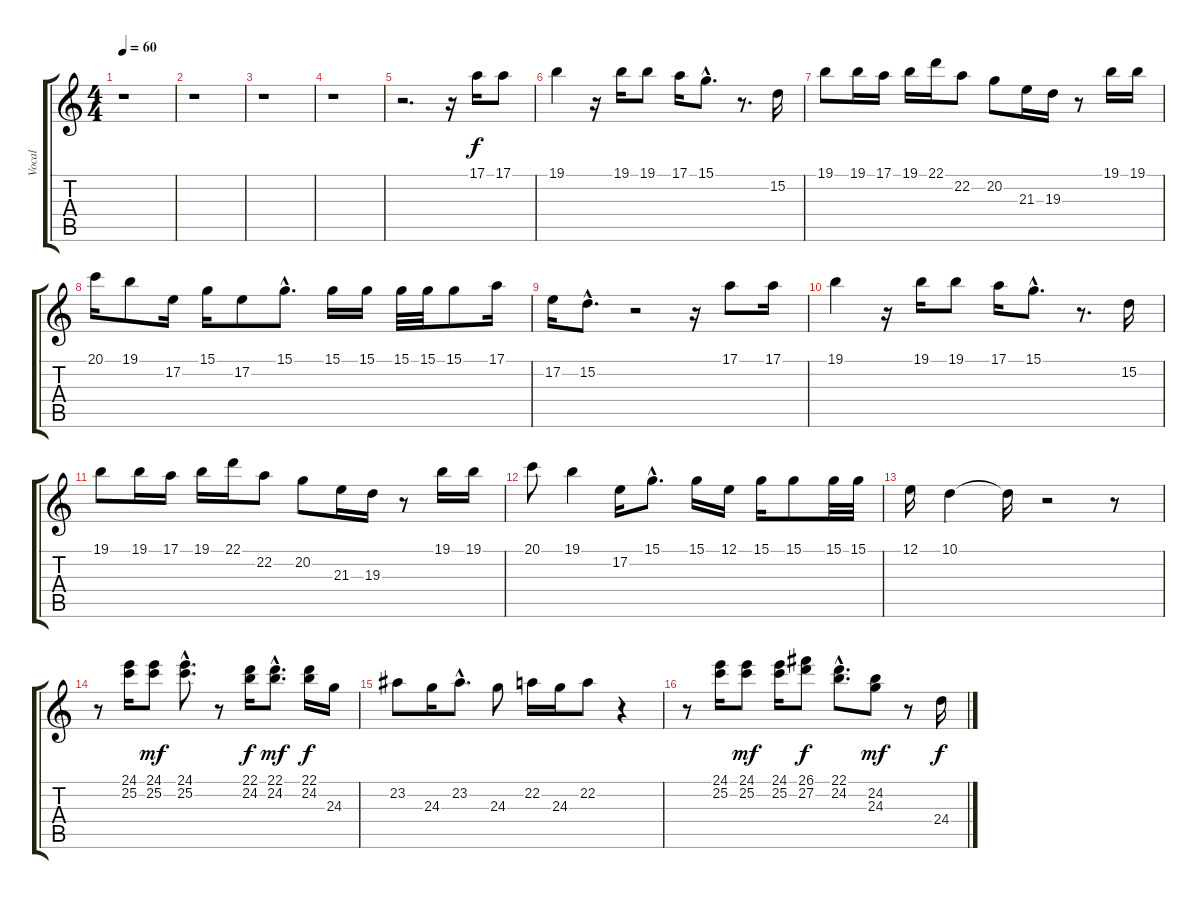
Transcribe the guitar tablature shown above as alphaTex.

\track ("Vocal" "Vocal") {instrument stringensemble1}
\staff {score tabs}
\tuning (E4 B3 G3 D3 A2 E2) {hide}
\ts (4 4)
\tempo 60
\clef g2
\ks c
r.1{dy f instrument stringensemble1} |
r.1 |
r.1 |
r.1 |
r.2{d} r.16 17.1.16 17.1.8 |
19.1.4 r.16 19.1.16 19.1.8 17.1.16 15.1{hac}.8{d} r.8{d} 15.2.16 |
19.1.8 19.1.16 17.1.16 19.1.16 22.1.16 22.2.8 20.2.8 21.3.16 19.3.16 r.8 19.1.16 19.1.16 |
20.1.16 19.1.8 17.2.16 15.1.16 17.2.8 15.1{hac}.8{d} 15.1.16 15.1.16 15.1.32 15.1.32 15.1.8 17.1.16 |
17.2.16 15.2{hac}.8{d} r.2 r.16 17.1.8 17.1.16 |
19.1.4 r.16 19.1.16 19.1.8 17.1.16 15.1{hac}.8{d} r.8{d} 15.2.16 |
19.1.8 19.1.16 17.1.16 19.1.16 22.1.16 22.2.8 20.2.8 21.3.16 19.3.16 r.8 19.1.16 19.1.16 |
20.1.8 19.1.4 17.2.16 15.1{hac}.8{d} 15.1.16 12.1.16 15.1.16 15.1.8 15.1.32 15.1.32 |
12.1.16 10.1.4 10.1{t}.16 r.2 r.8 |
r.8 (24.1 25.2).16 (24.1 25.2).8{dy mf} (24.1{hac} 25.2{hac}).8{d} r.8 (22.1 24.2).16{dy f} (22.1{hac} 24.2{hac}).8{d dy mf} (22.1 24.2).16{dy f} 24.3.16 |
23.2.8 24.3.16 23.2{hac}.8{d} 24.3.8 22.2.16 24.3.16 22.2.8 r.4 |
r.8 (24.1 25.2).16 (24.1 25.2).8{dy mf} (24.1 25.2).16 (26.1 27.2).8{dy f} (22.1{hac} 24.2{hac}).8{d} (24.2 24.3).8{dy mf} r.8 24.4.16{dy f}
